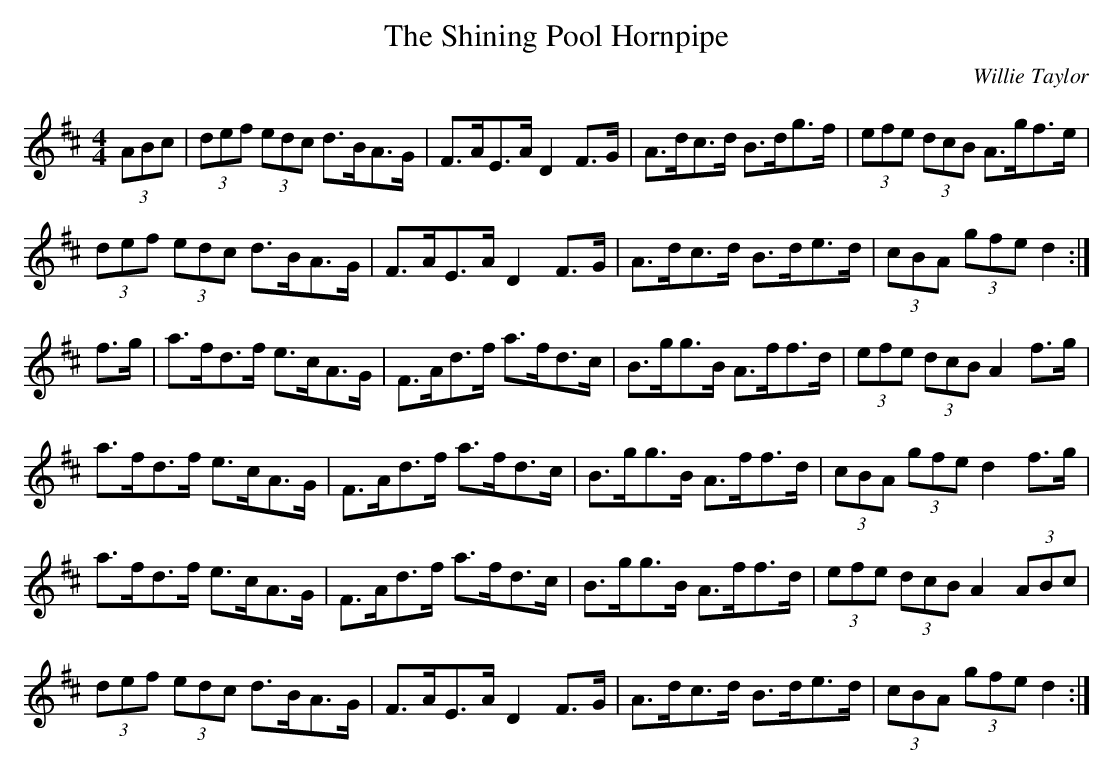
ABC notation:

X:1
T: Shining Pool Hornpipe, The
M:4/4
L:1/8
C:Willie Taylor
K:D
(3ABc|(3def (3edc d>BA>G|F>AE>AD2  F>G|
A>dc>d B>dg>f|(3efe (3dcB A>gf>e|!
(3def (3edc d>BA>G|F>AE>AD2  F>G|
A>dc>d B>de>d|(3cBA (3gfed2 :|!
f>g|a>fd>f e>cA>G|F>Ad>f a>fd>c|
B>gg>B A>ff>d|(3efe (3dcB A2  f>g|!
a>fd>f e>cA>G|F>Ad>f a>fd>c|
B>gg>B A>ff>d|(3cBA (3gfe d2  f>g|!
a>fd>f e>cA>G|F>Ad>f a>fd>c|
B>gg>B A>ff>d|(3efe (3dcB A2  (3ABc|!
(3def (3edc d>BA>G|F>AE>AD2  F>G|
A>dc>d B>de>d|(3cBA (3gfe d2 :|
